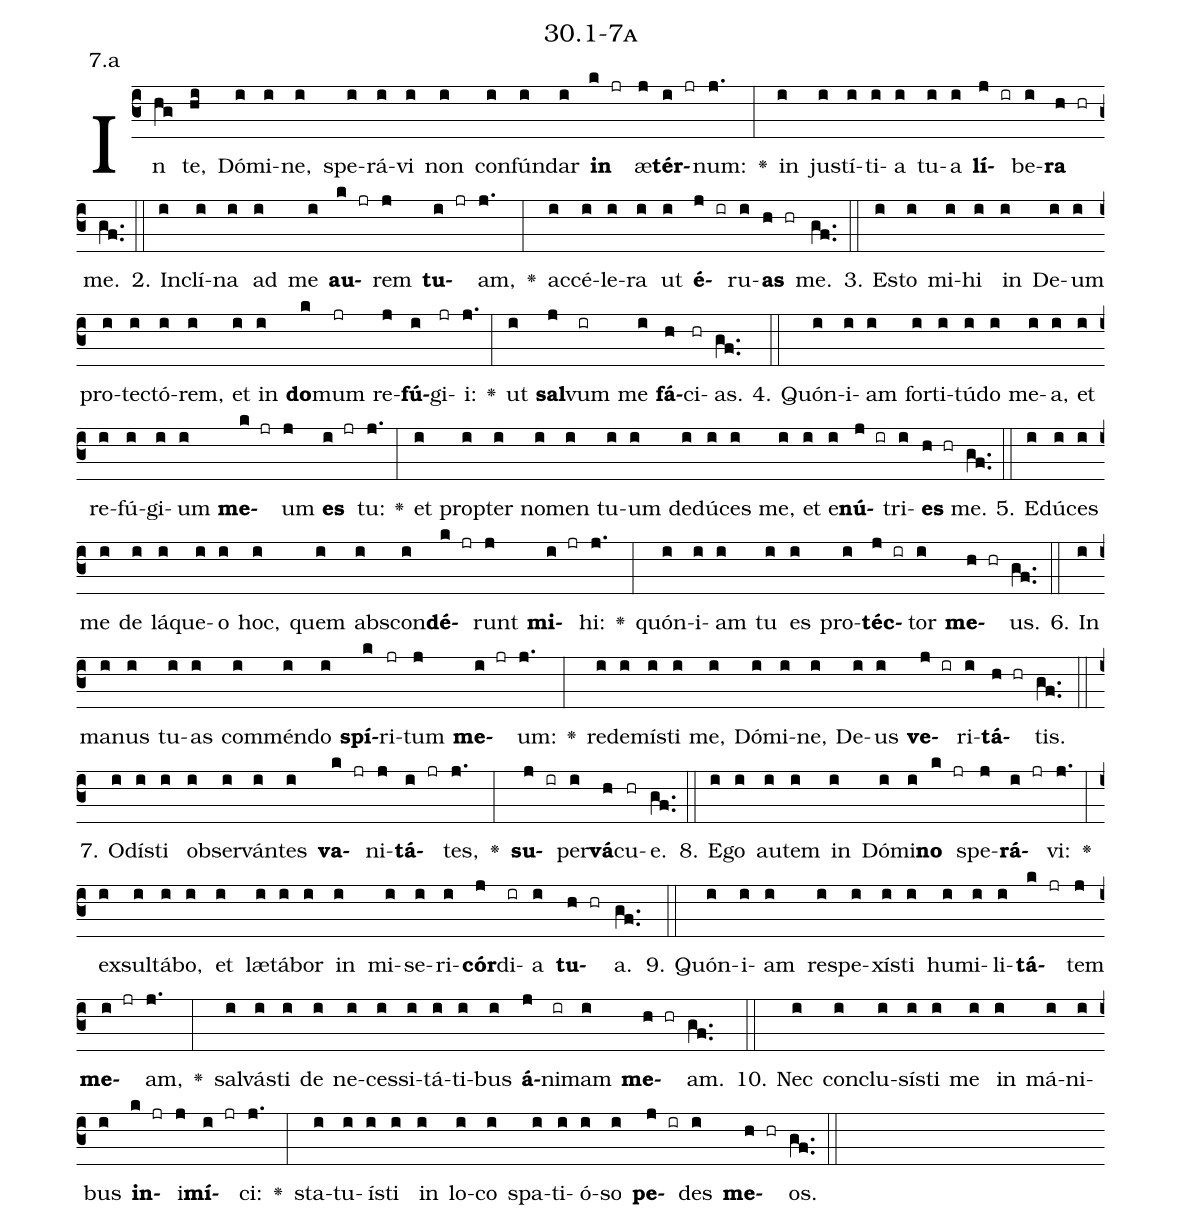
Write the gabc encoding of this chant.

name: 30.1-7a;
annotation: 7.a;
%%
(c3)In(hg) te,(hi) Dó(i)mi(i)ne,(i) spe(i)rá(i)vi(i) non(i) con(i)fún(i)dar(i) <b>in</b>(k jr) æ(j)<b>tér</b>(i jr)num:(j.) <v>\greheightstar</v>(:) in(i) jus(i)tí(i)ti(i)a(i) tu(i)a(i) <b>lí</b>(j ir)be(i)<b>ra</b>(h hr) me.(gf..) (::)
2. In(i)clí(i)na(i) ad(i) me(i) <b>au</b>(k jr)rem(j) <b>tu</b>(i jr)am,(j.) <v>\greheightstar</v>(:) ac(i)cé(i)le(i)ra(i) ut(i) <b>é</b>(j ir)ru(i)<b>as</b>(h hr) me.(gf..) (::)
3. Es(i)to(i) mi(i)hi(i) in(i) De(i)um(i) pro(i)tec(i)tó(i)rem,(i) et(i) in(i) <b>do</b>(k)mum(jr) re(j)<b>fú</b>(i)gi(jr)i:(j.) <v>\greheightstar</v>(:) ut(i) <b>sal</b>(j)vum(ir) me(i) <b>fá</b>(h)ci(hr)as.(gf..) (::)
4. Quón(i)i(i)am(i) for(i)ti(i)tú(i)do(i) me(i)a,(i) et(i) re(i)fú(i)gi(i)um(i) <b>me</b>(k jr)um(j) <b>es</b>(i jr) tu:(j.) <v>\greheightstar</v>(:) et(i) prop(i)ter(i) no(i)men(i) tu(i)um(i) de(i)dú(i)ces(i) me,(i) et(i) e(i)<b>nú</b>(j ir)tri(i)<b>es</b>(h hr) me.(gf..) (::)
5. E(i)dú(i)ces(i) me(i) de(i) lá(i)que(i)o(i) hoc,(i) quem(i) abs(i)con(i)<b>dé</b>(k jr)runt(j) <b>mi</b>(i jr)hi:(j.) <v>\greheightstar</v>(:) quón(i)i(i)am(i) tu(i) es(i) pro(i)<b>téc</b>(j ir)tor(i) <b>me</b>(h hr)us.(gf..) (::)
6. In(i) ma(i)nus(i) tu(i)as(i) com(i)mén(i)do(i) <b>spí</b>(k)ri(jr)tum(j) <b>me</b>(i jr)um:(j.) <v>\greheightstar</v>(:) red(i)e(i)mís(i)ti(i) me,(i) Dó(i)mi(i)ne,(i) De(i)us(i) <b>ve</b>(j ir)ri(i)<b>tá</b>(h hr)tis.(gf..) (::)
7. O(i)dís(i)ti(i) ob(i)ser(i)ván(i)tes(i) <b>va</b>(k jr)ni(j)<b>tá</b>(i jr)tes,(j.) <v>\greheightstar</v>(:) <b>su</b>(j ir)per(i)<b>vá</b>(h)cu(hr)e.(gf..) (::)
8. E(i)go(i) au(i)tem(i) in(i) Dó(i)mi(i)<b>no</b>(k jr) spe(j)<b>rá</b>(i jr)vi:(j.) <v>\greheightstar</v>(:) ex(i)sul(i)tá(i)bo,(i) et(i) læ(i)tá(i)bor(i) in(i) mi(i)se(i)ri(i)<b>cór</b>(j)di(ir)a(i) <b>tu</b>(h hr)a.(gf..) (::)
9. Quón(i)i(i)am(i) re(i)spe(i)xís(i)ti(i) hu(i)mi(i)li(i)<b>tá</b>(k jr)tem(j) <b>me</b>(i jr)am,(j.) <v>\greheightstar</v>(:) sal(i)vás(i)ti(i) de(i) ne(i)ces(i)si(i)tá(i)ti(i)bus(i) <b>á</b>(j)ni(ir)mam(i) <b>me</b>(h hr)am.(gf..) (::)
10. Nec(i) con(i)clu(i)sís(i)ti(i) me(i) in(i) má(i)ni(i)bus(i) <b>in</b>(k jr)i(j)<b>mí</b>(i jr)ci:(j.) <v>\greheightstar</v>(:) sta(i)tu(i)ís(i)ti(i) in(i) lo(i)co(i) spa(i)ti(i)ó(i)so(i) <b>pe</b>(j ir)des(i) <b>me</b>(h hr)os.(gf..) (::)
